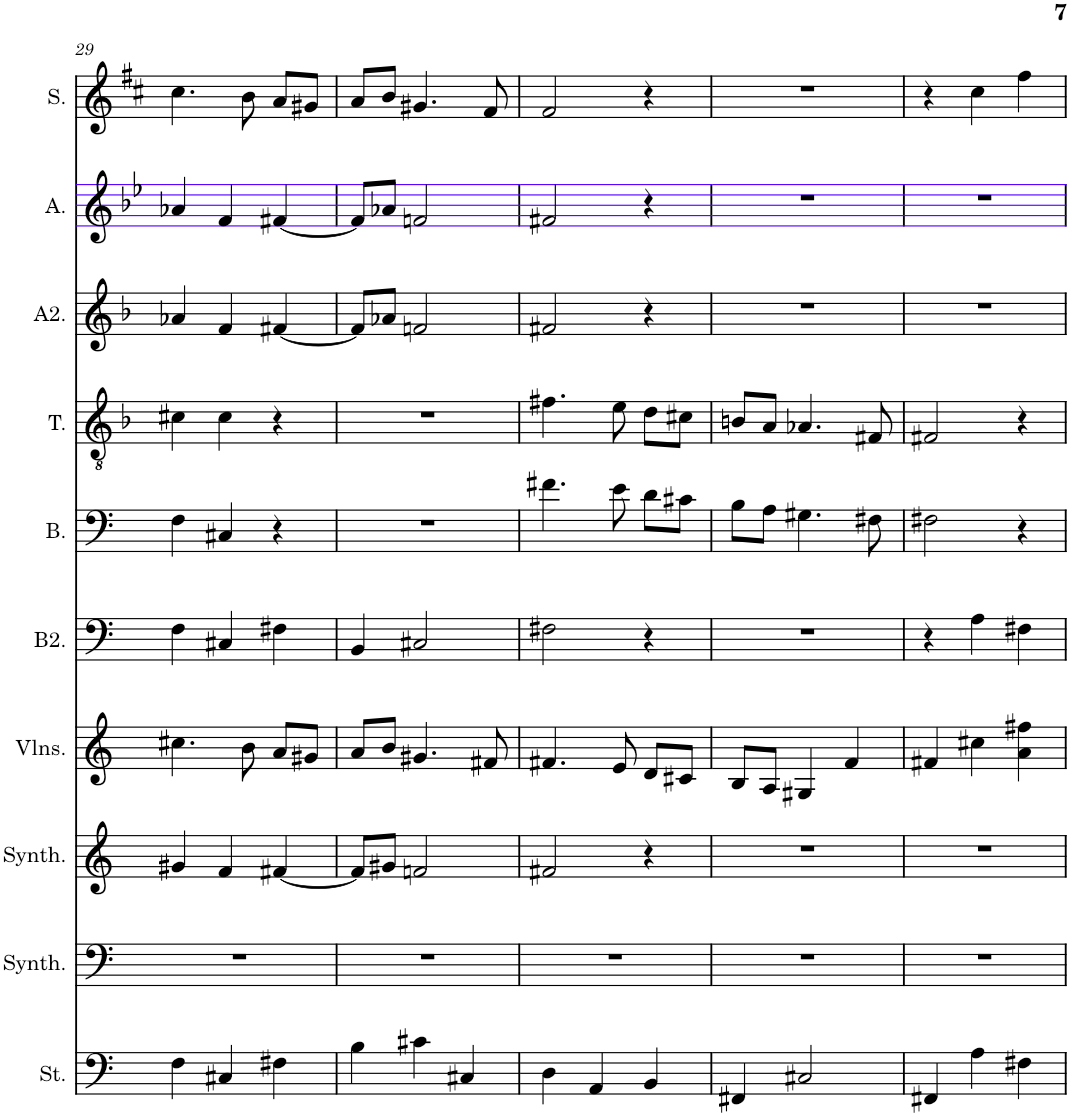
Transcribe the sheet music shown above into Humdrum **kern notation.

**kern	**kern	**kern	**kern	**kern	**kern	**kern	**kern	**kern	**kern
*part10	*part9	*part8	*part7	*part6	*part5	*part4	*part3	*part2	*part1
*staff10	*staff9	*staff8	*staff7	*staff6	*staff5	*staff4	*staff3	*staff2	*staff1
*I"Cordes, D'Bass/Strings, etc	*I"Synthétiseur d'instruments à cordes, Synth strings, etc	*I"Synthétiseur d'instruments à cordes, Synth strings 2	*I"Violons, 1st violins	*I"Basse 2	*I"Basse	*I"Ténor	*I"Alto 2	*I"Alto	*I"Soprano
*I'St.	*I'Synth.	*I'Synth.	*I'Vlns.	*I'B2.	*I'B.	*I'T.	*I'A2.	*I'A.	*I'S.
!!LO:PB:g=z
*clefF4	*clefG2	*clefG2	*clefG2	*clefF4	*clefF4	*clefGv2	*clefG2	*clefG2	*clefG2
*k[]	*k[]	*k[]	*k[]	*k[]	*k[]	*k[b-]	*k[b-]	*k[b-e-]	*k[f#c#]
*M3/4	*M3/4	*M3/4	*M3/4	*M3/4	*M3/4	*M3/4	*M3/4	*M3/4	*M3/4
=29	=29	=29	=29	=29	=29	=29	=29	=29	=29
4F\	2.r	4g#X/	4.cc#X\	4F\	4F\	4c#X\	4a-X/	4a-X/	4.cc#\
4C#X/	.	4f/	.	4C#X/	4C#X/	4c#\	4f/	4f/	.
.	.	.	8b\	.	.	.	.	.	8b\
4F#X\	.	[4f#X/	8a/L	4F#X\	4r	4r	[4f#X/	[4f#X/	8a/L
.	.	.	8g#X/J	.	.	.	.	.	8g#X/J
=30	=30	=30	=30	=30	=30	=30	=30	=30	=30
4B\	2.r	8f#/L]	8a/L	4BB/	2.r	2.r	8f#/L]	8f#/L]	8a/L
.	.	8g#X/J	8b/J	.	.	.	8a-X/J	8a-X/J	8b/J
4c#X\	.	2fn/	4.g#X/	2C#X/	.	.	2fn/	2fn/	4.g#X/
4C#X/	.	.	.	.	.	.	.	.	.
.	.	.	8f#X/	.	.	.	.	.	8f#/
=31	=31	=31	=31	=31	=31	=31	=31	=31	=31
4D\	2.r	2f#X/	4.f#X/	2F#X\	4.f#X\	4.f#X\	2f#X/	2f#X/	2f#/
4AA/	.	.	.	.	.	.	.	.	.
.	.	.	8e/	.	8e\	8e\	.	.	.
4BB/	.	4r	8d/L	4r	8d\L	8d\L	4r	4r	4r
.	.	.	8c#X/J	.	8c#X\J	8c#X\J	.	.	.
=32	=32	=32	=32	=32	=32	=32	=32	=32	=32
4FF#X/	2.r	2.r	8B/L	2.r	8B\L	8Bn/L	2.r	2.r	2.r
.	.	.	8A/J	.	8A\J	8A/J	.	.	.
2C#X/	.	.	4G#X/	.	4.G#X\	4.A-X/	.	.	.
.	.	.	4f/	.	.	.	.	.	.
.	.	.	.	.	8F#X\	8F#X/	.	.	.
=33	=33	=33	=33	=33	=33	=33	=33	=33	=33
4FF#X/	2.r	2.r	4f#X/	4r	2F#X\	2F#X/	2.r	2.r	4r
4A\	.	.	4cc#X\	4A\	.	.	.	.	4cc#\
4F#X\	.	.	4a\ 4ff#X\	4F#X\	4r	4r	.	.	4ff#\
=	=	=	=	=	=	=	=	=	=
*-	*-	*-	*-	*-	*-	*-	*-	*-	*-
